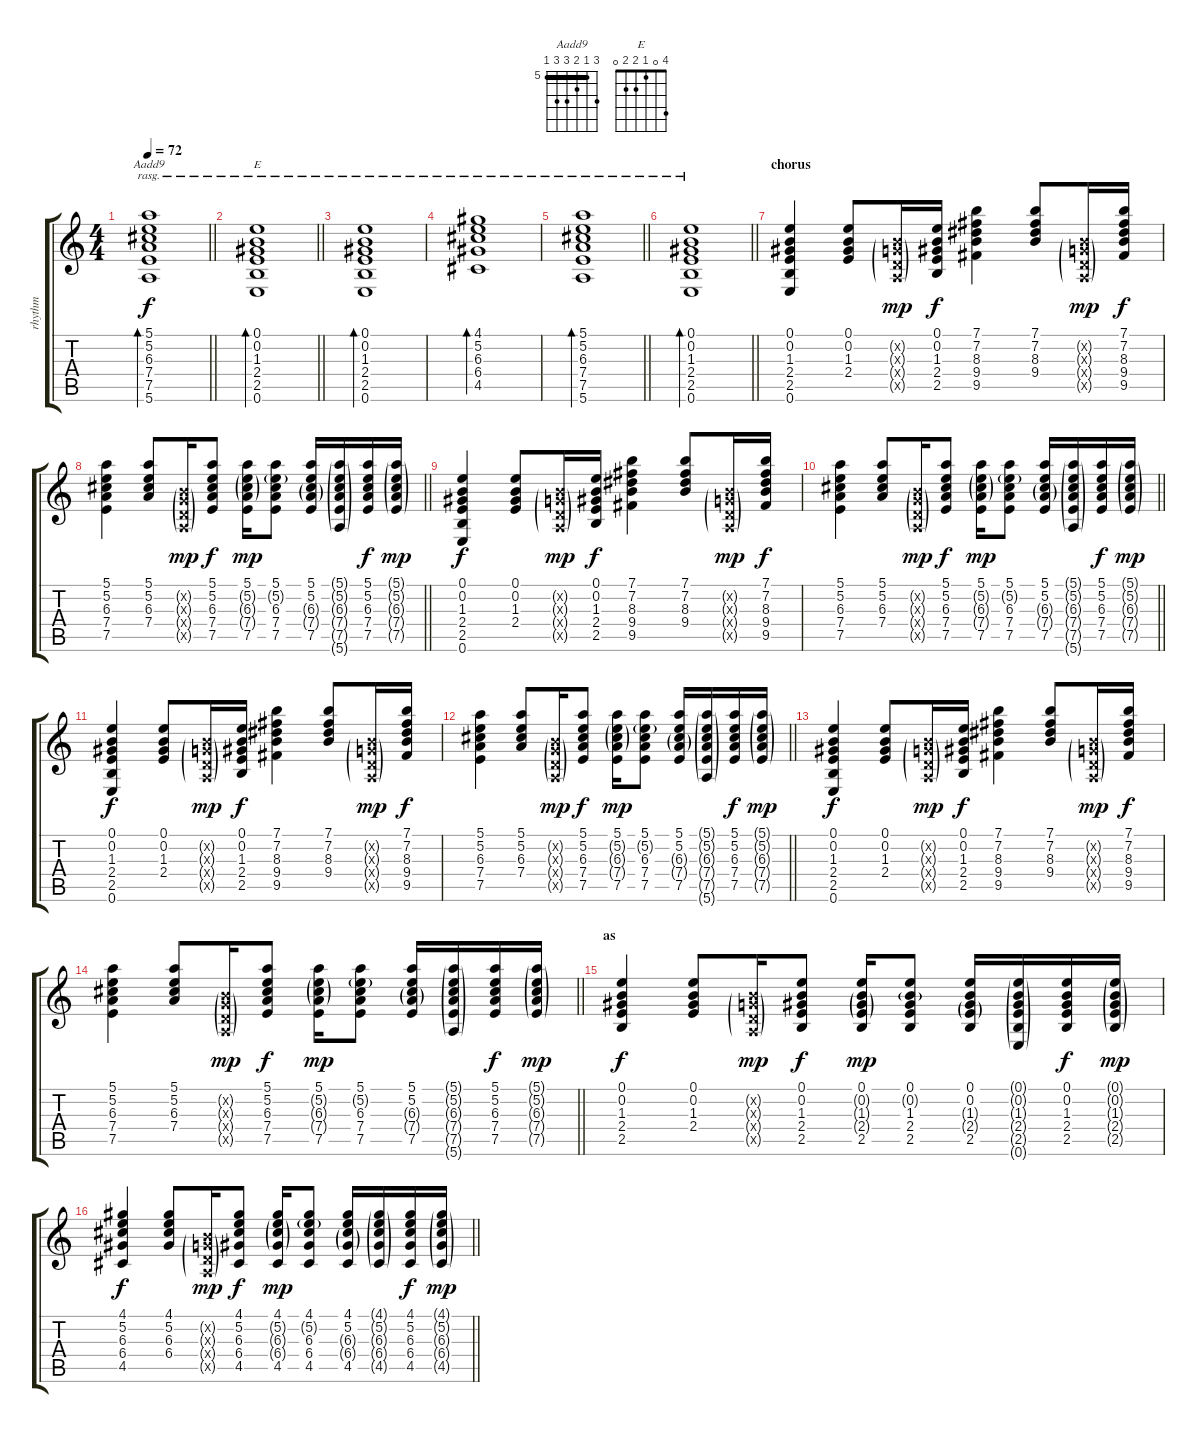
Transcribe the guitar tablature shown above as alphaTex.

\track ("rhythm" "rhythm") {instrument acousticguitarsteel}
\staff {score tabs}
\tuning (E4 B3 G3 D3 A2 E2) {hide}
\chord ("Aadd9" 7 5 6 7 7 5) {firstfret 5 barre 5}
\chord ("E" 4 0 1 2 2 0)
\ts (4 4)
\tempo 72
\clef g2
\barLineRight lightlight
\ks c
(5.1 5.2 6.3 7.4 7.5 5.6).1{bd 120 ch "Aadd9" rasg ii dy f} |
\barLineRight lightlight
(0.1 0.2 1.3 2.4 2.5 0.6).1{bd 120 ch "E" rasg ii volume 8 instrument electricguitarclean} |
(0.1 0.2 1.3 2.4 2.5 0.6).1{bd 120 rasg ii volume 8 instrument electricguitarclean} |
(4.1 5.2 6.3 6.4 4.5).1{bd 120 rasg ii} |
\barLineRight lightlight
(5.1 5.2 6.3 7.4 7.5 5.6).1{bd 120 rasg ii} |
\barLineRight lightlight
(0.1 0.2 1.3 2.4 2.5 0.6).1{bd 120 rasg ii volume 8 instrument electricguitarclean} |
\section ("" "chorus")
(0.1 0.2 1.3 2.4 2.5 0.6).4 (0.1 0.2 1.3 2.4).8 (0.2{g x} 0.3{g x} 0.4{g x} 0.5{g x}).16{dy mp} (0.1 0.2 1.3 2.4 2.5).16{dy f} (7.1 7.2 8.3 9.4 9.5).4 (7.1 7.2 8.3 9.4).8 (0.2{g x} 0.3{g x} 0.4{g x} 0.5{g x}).16{dy mp} (7.1 7.2 8.3 9.4 9.5).16{dy f} |
\barLineRight lightlight
(5.1 5.2 6.3 7.4 7.5).4 (5.1 5.2 6.3 7.4).8 (0.2{g x} 0.3{g x} 0.4{g x} 0.5{g x}).16{dy mp} (5.1 5.2 6.3 7.4 7.5).8{dy f} (5.1 5.2{g} 6.3{g} 7.4{g} 7.5).16{dy mp} (5.1 5.2{g} 6.3 7.4 7.5).8 (5.1 5.2 6.3{g} 7.4{g} 7.5).16 (5.1{g} 5.2{g} 6.3{g} 7.4{g} 7.5{g} 5.6{g}).16 (5.1 5.2 6.3 7.4 7.5).16{dy f} (5.1{g} 5.2{g} 6.3{g} 7.4{g} 7.5{g}).16{dy mp} |
(0.1 0.2 1.3 2.4 2.5 0.6).4{dy f} (0.1 0.2 1.3 2.4).8 (0.2{g x} 0.3{g x} 0.4{g x} 0.5{g x}).16{dy mp} (0.1 0.2 1.3 2.4 2.5).16{dy f} (7.1 7.2 8.3 9.4 9.5).4 (7.1 7.2 8.3 9.4).8 (0.2{g x} 0.3{g x} 0.4{g x} 0.5{g x}).16{dy mp} (7.1 7.2 8.3 9.4 9.5).16{dy f} |
\barLineRight lightlight
(5.1 5.2 6.3 7.4 7.5).4 (5.1 5.2 6.3 7.4).8 (0.2{g x} 0.3{g x} 0.4{g x} 0.5{g x}).16{dy mp} (5.1 5.2 6.3 7.4 7.5).8{dy f} (5.1 5.2{g} 6.3{g} 7.4{g} 7.5).16{dy mp} (5.1 5.2{g} 6.3 7.4 7.5).8 (5.1 5.2 6.3{g} 7.4{g} 7.5).16 (5.1{g} 5.2{g} 6.3{g} 7.4{g} 7.5{g} 5.6{g}).16 (5.1 5.2 6.3 7.4 7.5).16{dy f} (5.1{g} 5.2{g} 6.3{g} 7.4{g} 7.5{g}).16{dy mp} |
(0.1 0.2 1.3 2.4 2.5 0.6).4{dy f} (0.1 0.2 1.3 2.4).8 (0.2{g x} 0.3{g x} 0.4{g x} 0.5{g x}).16{dy mp} (0.1 0.2 1.3 2.4 2.5).16{dy f} (7.1 7.2 8.3 9.4 9.5).4 (7.1 7.2 8.3 9.4).8 (0.2{g x} 0.3{g x} 0.4{g x} 0.5{g x}).16{dy mp} (7.1 7.2 8.3 9.4 9.5).16{dy f} |
\barLineRight lightlight
(5.1 5.2 6.3 7.4 7.5).4 (5.1 5.2 6.3 7.4).8 (0.2{g x} 0.3{g x} 0.4{g x} 0.5{g x}).16{dy mp} (5.1 5.2 6.3 7.4 7.5).8{dy f} (5.1 5.2{g} 6.3{g} 7.4{g} 7.5).16{dy mp} (5.1 5.2{g} 6.3 7.4 7.5).8 (5.1 5.2 6.3{g} 7.4{g} 7.5).16 (5.1{g} 5.2{g} 6.3{g} 7.4{g} 7.5{g} 5.6{g}).16 (5.1 5.2 6.3 7.4 7.5).16{dy f} (5.1{g} 5.2{g} 6.3{g} 7.4{g} 7.5{g}).16{dy mp} |
(0.1 0.2 1.3 2.4 2.5 0.6).4{dy f} (0.1 0.2 1.3 2.4).8 (0.2{g x} 0.3{g x} 0.4{g x} 0.5{g x}).16{dy mp} (0.1 0.2 1.3 2.4 2.5).16{dy f} (7.1 7.2 8.3 9.4 9.5).4 (7.1 7.2 8.3 9.4).8 (0.2{g x} 0.3{g x} 0.4{g x} 0.5{g x}).16{dy mp} (7.1 7.2 8.3 9.4 9.5).16{dy f} |
\barLineRight lightlight
(5.1 5.2 6.3 7.4 7.5).4 (5.1 5.2 6.3 7.4).8 (0.2{g x} 0.3{g x} 0.4{g x} 0.5{g x}).16{dy mp} (5.1 5.2 6.3 7.4 7.5).8{dy f} (5.1 5.2{g} 6.3{g} 7.4{g} 7.5).16{dy mp} (5.1 5.2{g} 6.3 7.4 7.5).8 (5.1 5.2 6.3{g} 7.4{g} 7.5).16 (5.1{g} 5.2{g} 6.3{g} 7.4{g} 7.5{g} 5.6{g}).16 (5.1 5.2 6.3 7.4 7.5).16{dy f} (5.1{g} 5.2{g} 6.3{g} 7.4{g} 7.5{g}).16{dy mp} |
\section ("" "as")
(0.1 0.2 1.3 2.4 2.5).4{dy f} (0.1 0.2 1.3 2.4).8 (0.2{g x} 0.3{g x} 0.4{g x} 0.5{g x}).16{dy mp} (0.1 0.2 1.3 2.4 2.5).8{dy f} (0.1 0.2{g} 1.3{g} 2.4{g} 2.5).16{dy mp} (0.1 0.2{g} 1.3 2.4 2.5).8 (0.1 0.2 1.3{g} 2.4{g} 2.5).16 (0.1{g} 0.2{g} 1.3{g} 2.4{g} 2.5{g} 0.6{g}).16 (0.1 0.2 1.3 2.4 2.5).16{dy f} (0.1{g} 0.2{g} 1.3{g} 2.4{g} 2.5{g}).16{dy mp} |
\barLineRight lightlight
(4.1 5.2 6.3 6.4 4.5).4{dy f} (4.1 5.2 6.3 6.4).8 (0.2{g x} 0.3{g x} 0.4{g x} 0.5{g x}).16{dy mp} (4.1 5.2 6.3 6.4 4.5).8{dy f} (4.1 5.2{g} 6.3{g} 6.4{g} 4.5).16{dy mp} (4.1 5.2{g} 6.3 6.4 4.5).8 (4.1 5.2 6.3{g} 6.4{g} 4.5).16 (4.1{g} 5.2{g} 6.3{g} 6.4{g} 4.5{g}).16 (4.1 5.2 6.3 6.4 4.5).16{dy f} (4.1{g} 5.2{g} 6.3{g} 6.4{g} 4.5{g}).16{dy mp}
